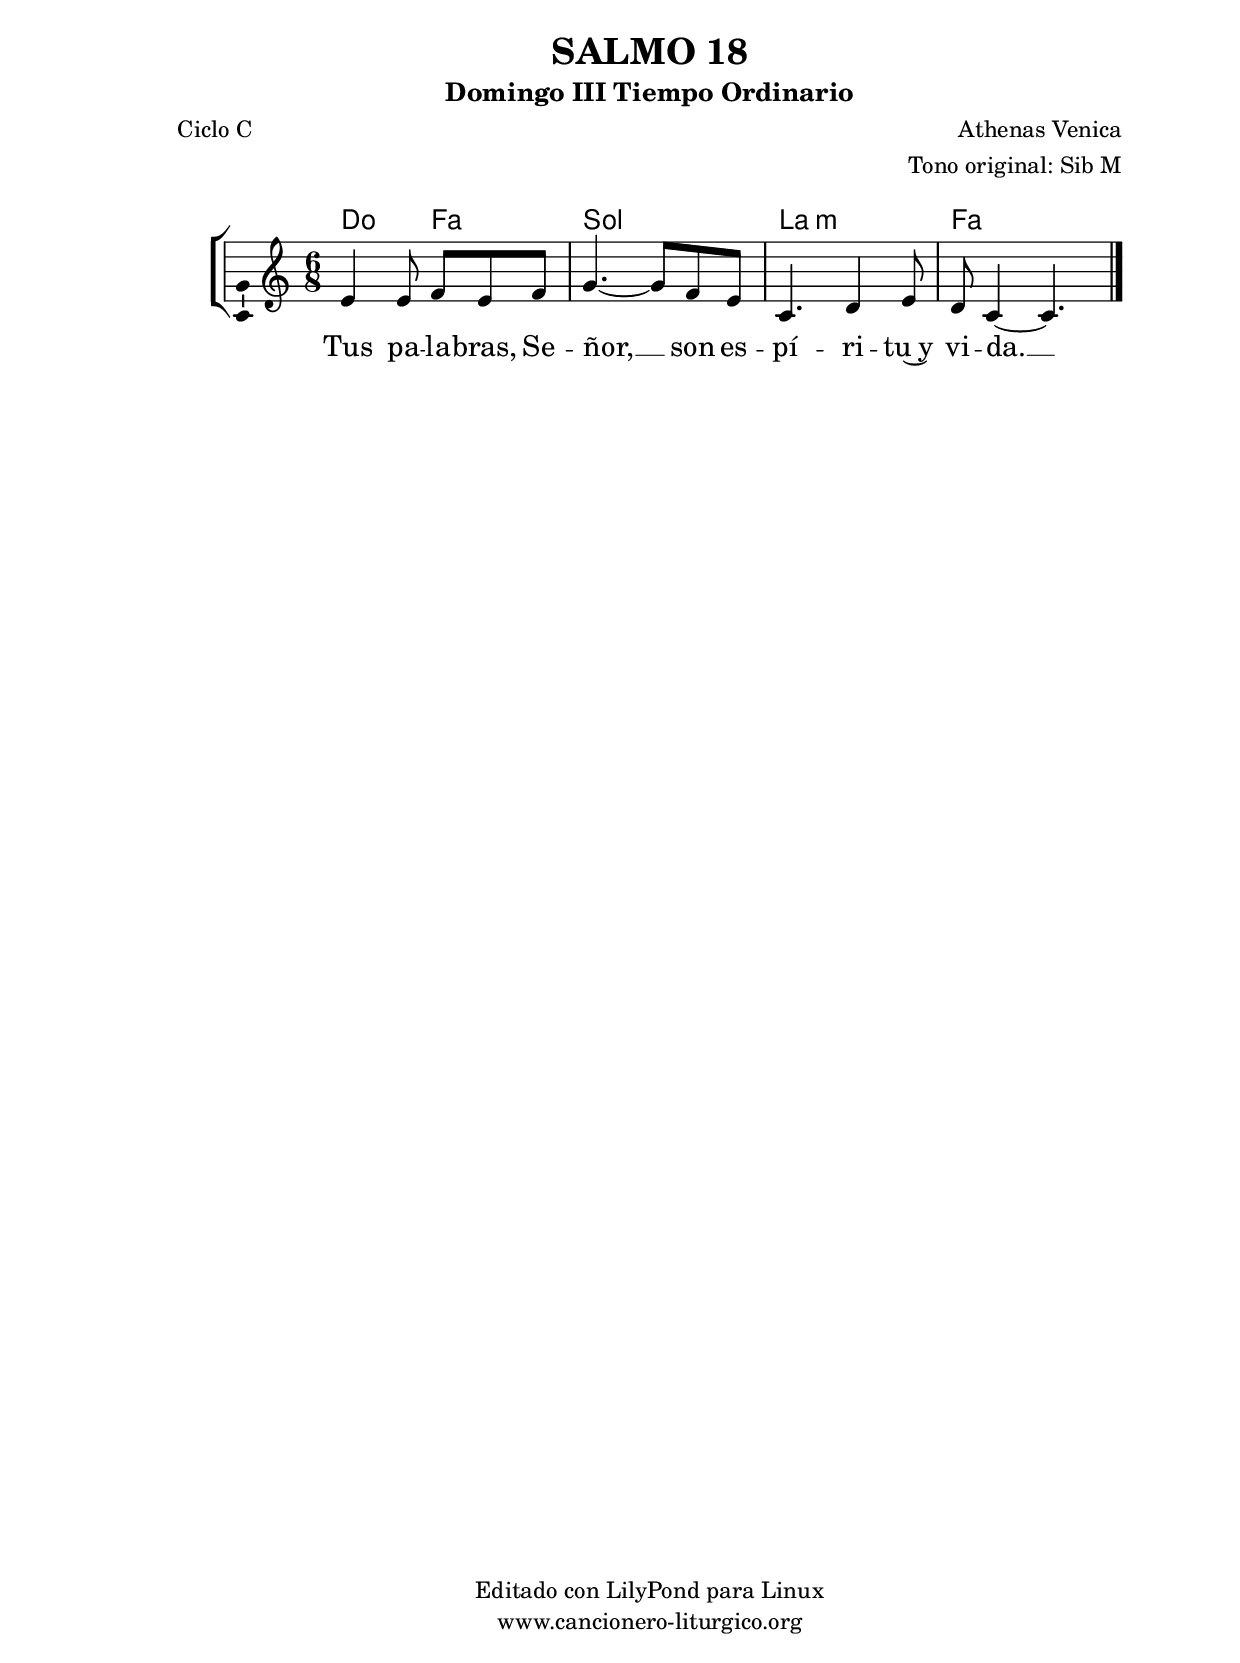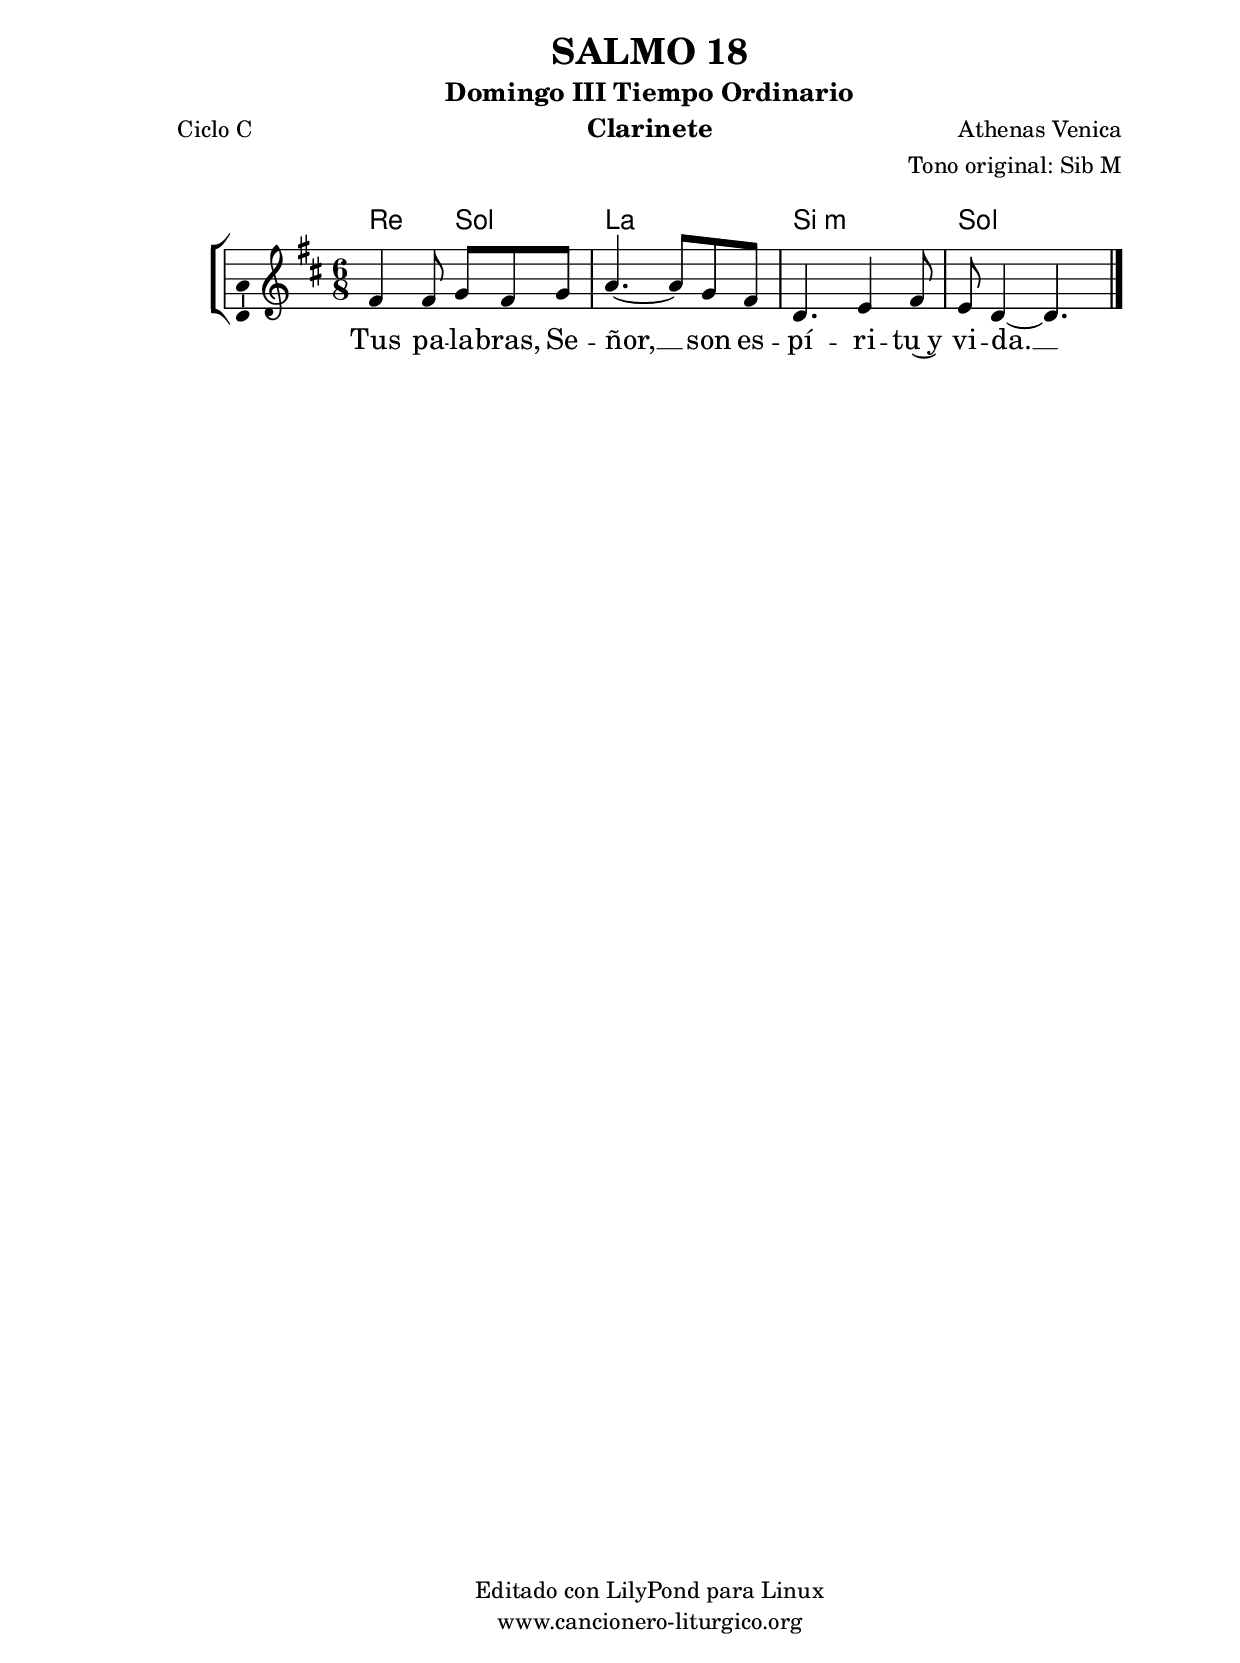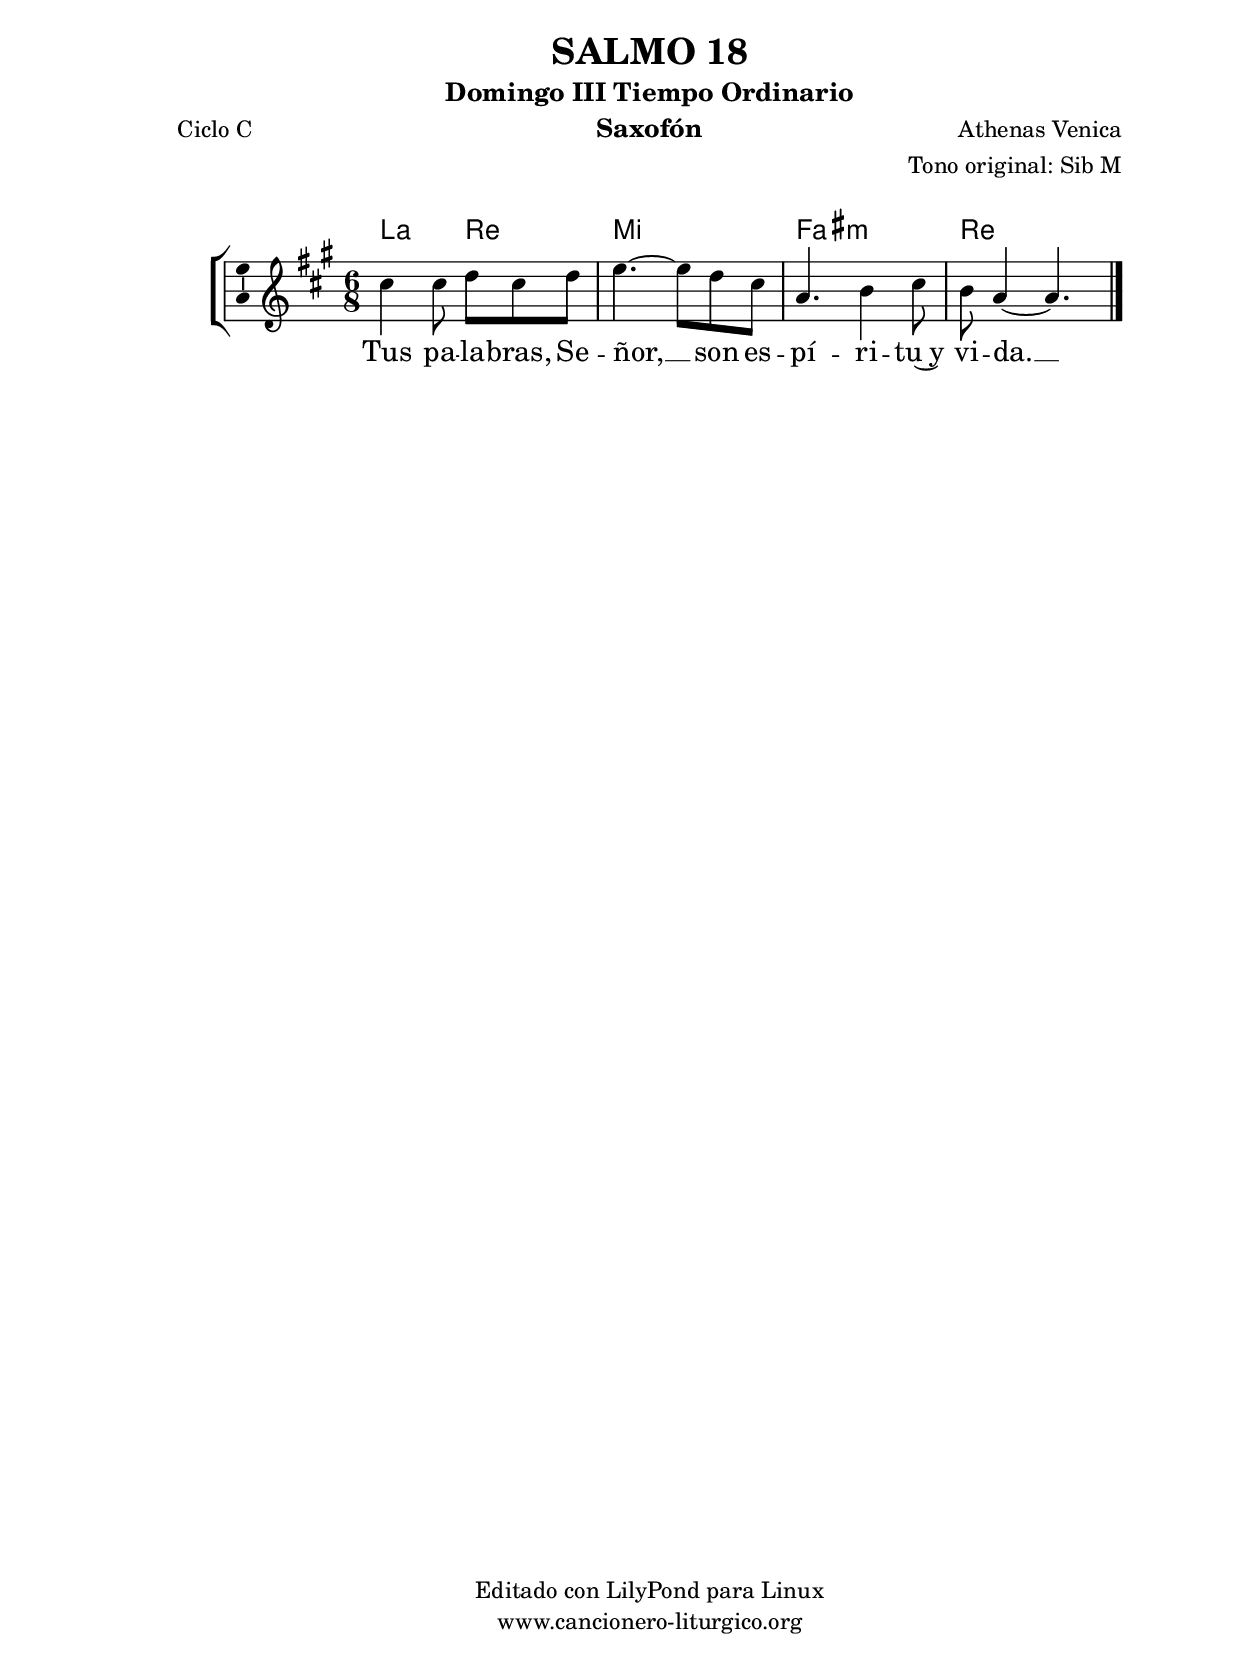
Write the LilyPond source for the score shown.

%
%para convertir .midi en .wav:
%timidity filename.midi -Ow -o finename.wav
%
%
%Para convertir de .wav a .mp3:
%lame -h -m j filename.wav
%
%
%para escuchar el midi:
%timidity nombrefichero.midi
%


%versión de lilypond para la que se ha escrito esta partitura:
\version "2.16.0"

	%Tamaño papel
	#(set-default-paper-size "a4")
	%Tamaño partitura
	#(set-global-staff-size 20)
	%No responde al pulsar sobre una nota
	#(ly:set-option 'point-and-click #f)

%parámetros del encabezamiento:
\header {
	title = "SALMO 18"
	subtitle = "Domingo III Tiempo Ordinario"
	composer = "Athenas Venica"
	poet = "Ciclo C"
	meter = ""
	arranger = "Tono original: Sib M"
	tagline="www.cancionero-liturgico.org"
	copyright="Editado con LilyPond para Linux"
	}

%parámetros asociados al papel:
\paper  {
	oddHeaderMarkup = \markup {\fill-line { \on-the-fly #not-first-page \fromproperty #'header:title \on-the-fly #not-first-page \fromproperty #'header:composer }}
	evenHeaderMarkup = \markup {\fill-line { \fromproperty #'header:composer \fromproperty #'header:title }}
	#(set-paper-size "a4")
	print-page-number = ##f
	first-page-number = 1
	print-first-page-number = ##f
%	head-separation = 3.0 \cm
	top-margin = 2.0 \cm
	bottom-margin = 0.5\cm
%%%	bottom-margin = -1.0\cm
	left-margin = 3.0 \cm
	line-width = 16.0 \cm 
	indent = 8\mm
	interscoreline = 2.\mm
	between-system-space = 15\mm
%	para que las partituras no llenen la hoja:
	ragged-bottom = ##t
%	idem para la última hoja:
	ragged-last-bottom = ##f
%	para que las partituras llenen el ancho del papel:
	ragged-last = ##f
	after-title-space = 2.5 \cm
%page-count=1
%system-count=8

	%Flexible Vertical Spacing
%	markup-markup-spacing =
%	#'((basic-distance . 15) (minimum-distance . 15) (padding . 3))
	markup-system-spacing =
	#'((basic-distance . 15) (minimum-distance . 15) (padding . 3))
	system-system-spacing =
	#'((basic-distance . 15) (minimum-distance . 15) (padding . 3))
	score-system-spacing =
	#'((basic-distance . 15) (minimum-distance . 15) (padding . 5))
%	top-system-spacing = % header
%	#'((basic-distance . 8) (minimum-distance . 0) (padding . 3))
%	top-markup-spacing =
%	#'((basic-distance . 20) (minimum-distance . 20) (padding . 3))
	last-bottom-spacing = % footer
	#'((basic-distance . 5) (minimum-distance . 5) (padding . 3))
%	score-markup-spacing =
%	#'((basic-distance . 16) (minimum-distance . 13) (padding . 3))

	}


%parámetros que afectan a toda la partitura:
global =  {
	%clave de sol (G):
	\clef G
	%armadura:
	\transpose bes c
	\key bes \major
	\tempo 4.=54
	\set Score.tempoHideNote = ##t
	}


acordes = {
	\italianChords
	\chordmode {
	\transpose bes c
{

bes4. ees f2. g:m ees

	}
	}
}


melodia = 
	\transpose bes c'
{
	\relative c'{
	\time 6/8

d4 d8 ees d ees
f4.~f8 ees d
bes4. c4 d8
c8 bes4~bes4.

	\bar "|."
	}
	}


texto = \lyricmode {
Tus pa -- la -- bras, Se -- ñor, __
son es -- pí -- ri -- tu~y vi -- da. __
	}


acordesStaff = \context ChordNames = acordesStaff <<
	\set chordChanges = ##t
	\acordes
	>>


vozStaff = \context Voice = vozStaff
\with {\consists "Ambitus_engraver"}
<<
%	\set Staff.instrumentName = ""
%	\set Staff.shortInstrumentName = ""
%	\set Staff.midiInstrument = #"clarinet"
%	\set Staff.midiInstrument = #"cello"
%	\set Staff.midiInstrument = #"flute"
	\set Staff.midiInstrument = #"electric guitar (jazz)"
%	\set Staff.midiInstrument = #"english horn"
%	\set Staff.midiInstrument = #"violin"
%	\set Staff.midiInstrument = #"glockenspiel"
	\set Staff.midiMinimumVolume = #0.7
	\set Staff.midiMaximumVolume = #0.9
	\global
	\melodia
	>>


textoStaff = \context Lyrics = textoStaff <<
	\lyricsto vozStaff \texto
	>>

\book {
	\score {
		\context ChoirStaff {
			\override StaffGroup.SystemStartBracket #'collapse-height = #1
			\override Score.SystemStartBar #'collapse-height = #1
			<<
			\acordesStaff
			\vozStaff
			\textoStaff
			>>
			}
		\layout {
	    		\context {
				\Lyrics
				\override LyricText #'font-size = #2
				}
	   		 \context {
				\Score
				%fontSize = #3
				\override StaffSymbol #'staff-space = #(magstep +3)
				%\override Beam #'thickness = #0.55
				%\override SpacingSpanner #'spacing-increment = #1.0
				%\override Slur #'height-limit = #1.5
				}
			}
		}
	\score {
		\unfoldRepeats
		\context ChoirStaff {
			<<
			\acordesStaff
			\vozStaff
			>>
			}
		\midi {
	  		\context {
	  			\Score
				tempoWholesPerMinute = #(ly:make-moment 70 4)
				}
			}
		}
	}

%Partitura para clarinete
#(define output-suffix "C")
\book {
	\header{
		instrument = "Clarinete"
		}
	\score {
		\context ChoirStaff {
			\override StaffGroup.SystemStartBracket #'collapse-height = #1
			\override Score.SystemStartBar #'collapse-height = #1
\transpose c d
			<<
			\acordesStaff
			\vozStaff
			\textoStaff
			>>
			}
		\layout {
	    		\context {
				\Lyrics
				\override LyricText #'font-size = #2
				}
	   		 \context {
				\Score
				%fontSize = #3
				\override StaffSymbol #'staff-space = #(magstep +3)
				%\override Beam #'thickness = #0.55
				%\override SpacingSpanner #'spacing-increment = #1.0
				%\override Slur #'height-limit = #1.5
				}
			}
		}
	}

%Partitura para saxofón
#(define output-suffix "S")
\book {
	\header{
		instrument = "Saxofón"
		}
	\score {
		\context ChoirStaff {
			\override StaffGroup.SystemStartBracket #'collapse-height = #1
			\override Score.SystemStartBar #'collapse-height = #1
\transpose c a
			<<
			\acordesStaff
			\vozStaff
			\textoStaff
			>>
			}
		\layout {
	    		\context {
				\Lyrics
				\override LyricText #'font-size = #2
				}
	   		 \context {
				\Score
				%fontSize = #3
				\override StaffSymbol #'staff-space = #(magstep +3)
				%\override Beam #'thickness = #0.55
				%\override SpacingSpanner #'spacing-increment = #1.0
				%\override Slur #'height-limit = #1.5
				}
			}
		}
	}

